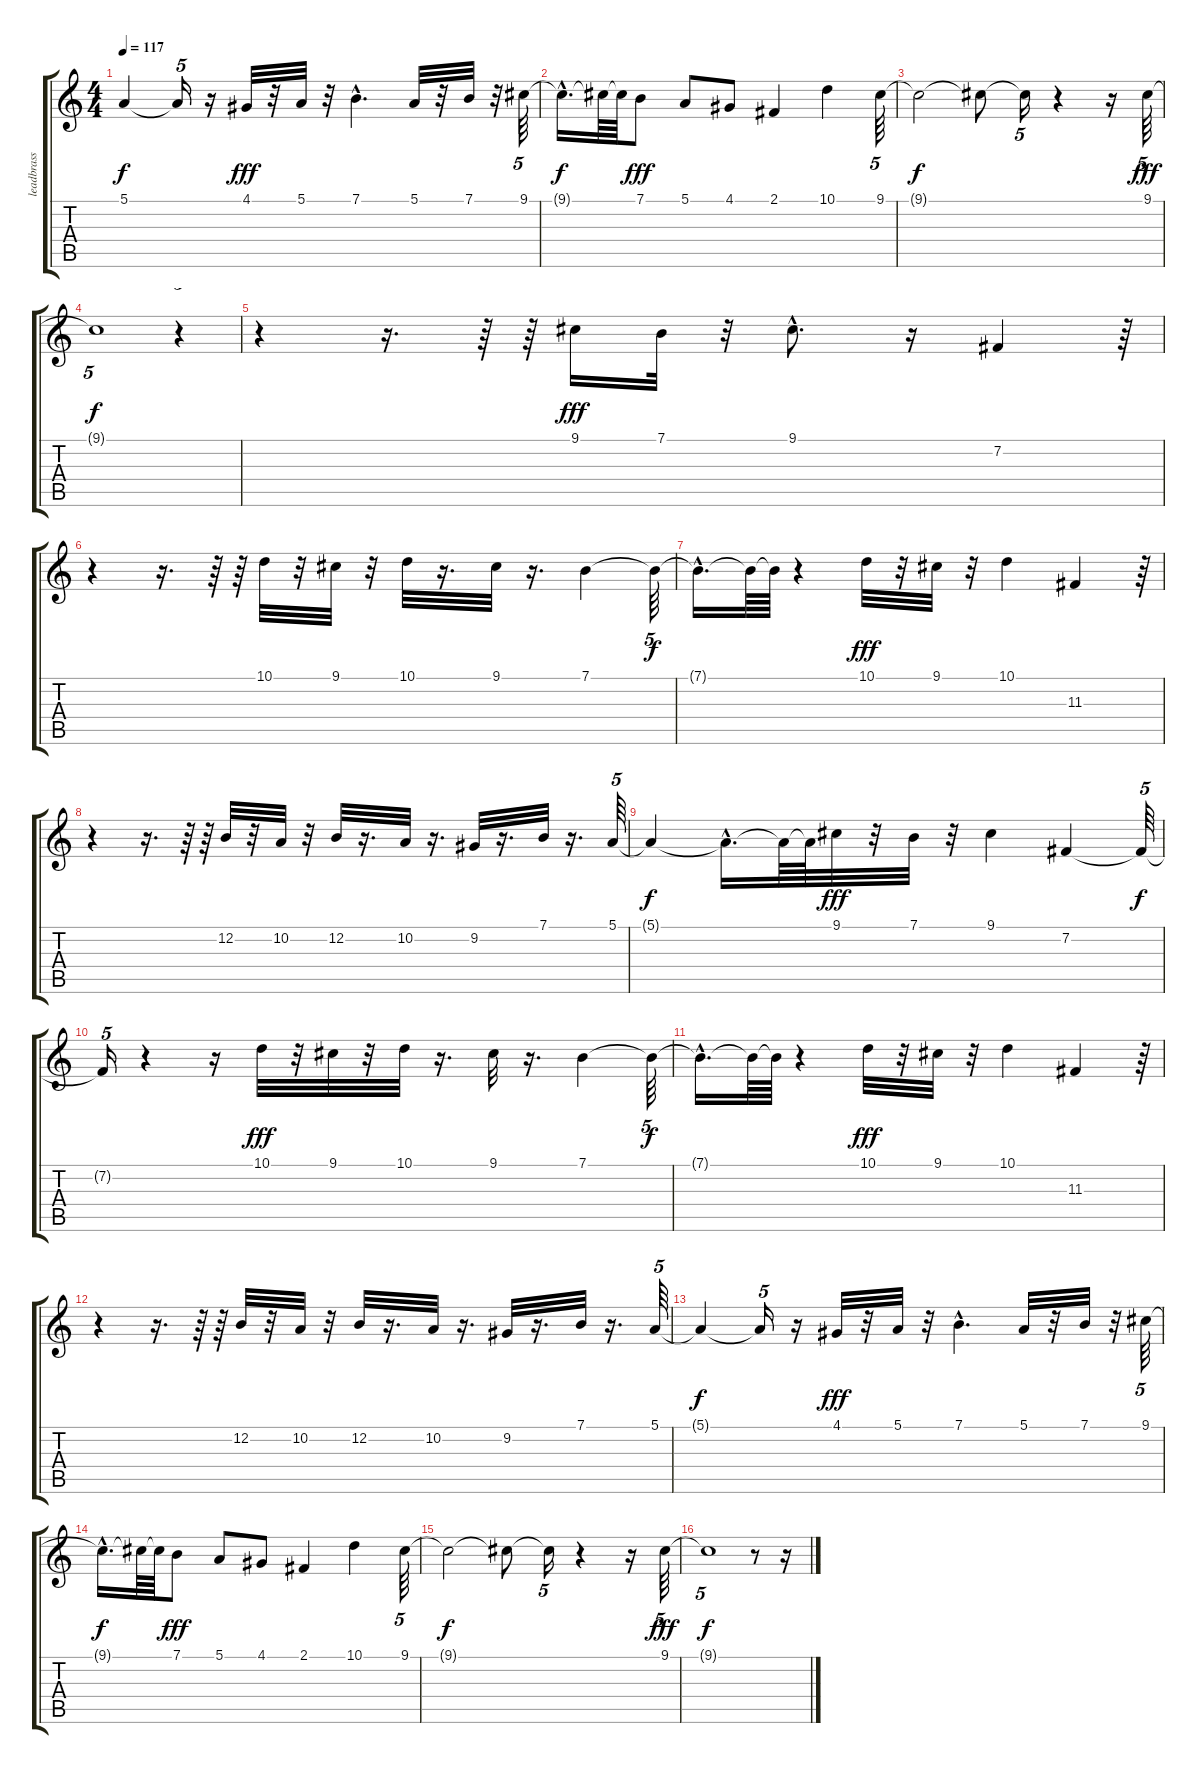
\track ("leadbrass" "leadbrass") {instrument synthbrass1}
\staff {score tabs}
\tuning (E4 B3 G3 D3 A2 E2) {hide}
\ts (4 4)
\tempo 117
\clef g2
\ks c
5.1{t}.4{dy f} 5.1{t}.16{tu (5 4)} r.16 4.1.32{dy fff} r.32 5.1.32 r.32 7.1{hac}.4{d} 5.1.32 r.32 7.1.32 r.32 9.1.64{tu (5 4)} |
9.1{hac t}.16{d dy f} 9.1{t}.64 9.1{t}.64 7.1.8{dy fff} 5.1.8 4.1.8 2.1.4 10.1.4 9.1.64{tu (5 4)} |
9.1{t}.2{dy f} 9.1{t}.8 9.1{t}.16{tu (5 4)} r.4 r.16 9.1.64{tu (5 4) dy fff} |
9.1{t}.1{tu (5 4) dy f} r.4{tu (5 4)} |
r.4 r.16{d} r.64 r.64 9.1.16{dy fff} 7.1.32 r.32 9.1{hac}.8{d} r.16 7.2.4 r.64{tu (5 4)} |
r.4 r.16{d} r.64 r.64 10.1.32 r.32 9.1.32 r.32 10.1.32 r.16{d} 9.1.32 r.16{d} 7.1.4 7.1{t}.64{tu (5 4) dy f} |
7.1{hac t}.16{d} 7.1{t}.64 7.1{t}.64 r.4 10.1.32{dy fff} r.32 9.1.32 r.32 10.1.4 11.3.4 r.64{tu (5 4)} |
r.4 r.16{d} r.64 r.64 12.2.32 r.32 10.2.32 r.32 12.2.32 r.16{d} 10.2.32 r.16{d} 9.2.32 r.16{d} 7.1.32 r.16{d} 5.1.64{tu (5 4)} |
5.1{t}.4{dy f} 5.1{hac t}.16{d} 5.1{t}.64 5.1{t}.64 9.1.32{dy fff} r.32 7.1.32 r.32 9.1.4 7.2.4 7.2{t}.64{tu (5 4) dy f} |
7.2{t}.16{tu (5 4)} r.4 r.16 10.1.32{dy fff} r.32 9.1.32 r.32 10.1.32 r.16{d} 9.1.32 r.16{d} 7.1.4 7.1{t}.64{tu (5 4) dy f} |
7.1{hac t}.16{d} 7.1{t}.64 7.1{t}.64 r.4 10.1.32{dy fff} r.32 9.1.32 r.32 10.1.4 11.3.4 r.64{tu (5 4)} |
r.4 r.16{d} r.64 r.64 12.2.32 r.32 10.2.32 r.32 12.2.32 r.16{d} 10.2.32 r.16{d} 9.2.32 r.16{d} 7.1.32 r.16{d} 5.1.64{tu (5 4)} |
5.1{t}.4{dy f} 5.1{t}.16{tu (5 4)} r.16 4.1.32{dy fff} r.32 5.1.32 r.32 7.1{hac}.4{d} 5.1.32 r.32 7.1.32 r.32 9.1.64{tu (5 4)} |
9.1{hac t}.16{d dy f} 9.1{t}.64 9.1{t}.64 7.1.8{dy fff} 5.1.8 4.1.8 2.1.4 10.1.4 9.1.64{tu (5 4)} |
9.1{t}.2{dy f} 9.1{t}.8 9.1{t}.16{tu (5 4)} r.4 r.16 9.1.64{tu (5 4) dy fff} |
9.1{t}.1{tu (5 4) dy f} r.8 r.16
